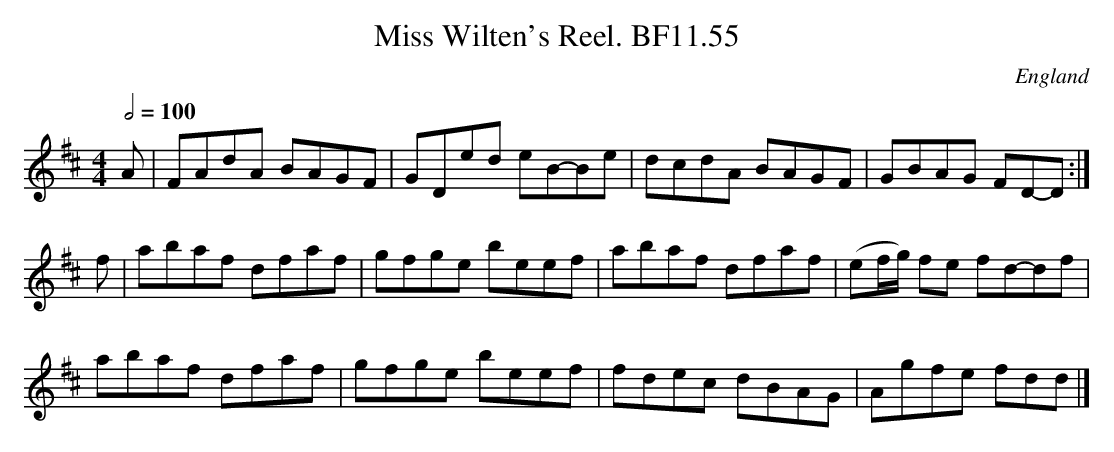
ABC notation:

X:1
T:Miss Wilten's Reel. BF11.55
M:4/4
Q:1/2=100
O:England
notC:Hand of James Lishman
K:D major
A|FAdA BAGF|GDed eB-Be|dcdA BAGF|GBAG FD-D:|!
f|abaf dfaf|gfge beef|abaf dfaf|(ef/g/) fe fd-df|!
abaf dfaf|gfge beef|fdec dBAG|Agfe fdd|]
